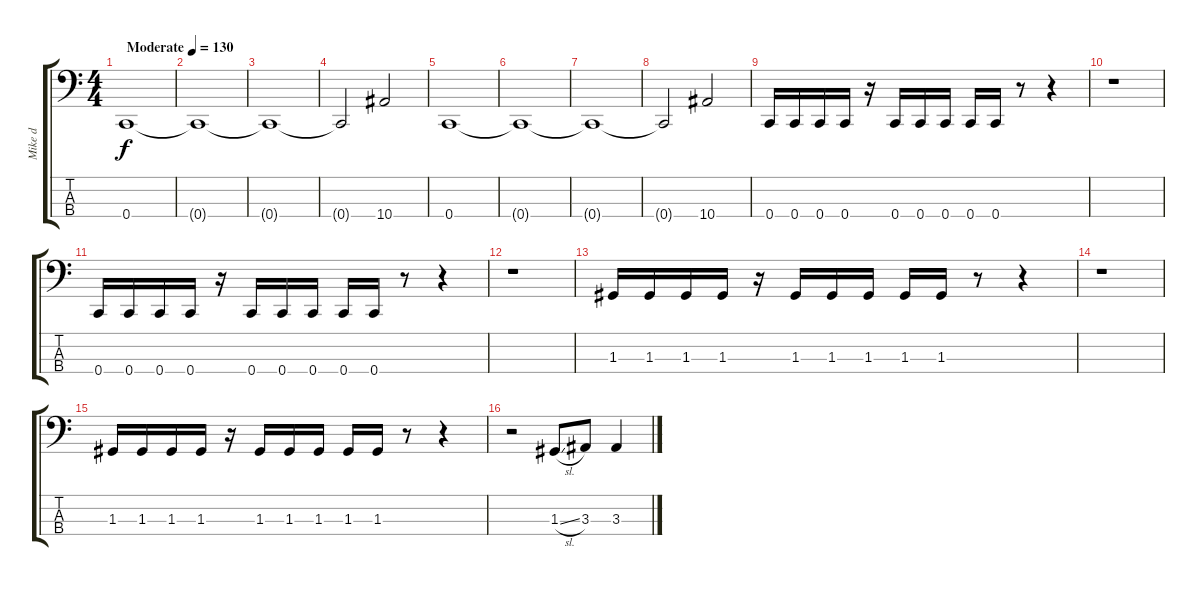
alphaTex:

\track ("Mike d" "Mike d") {solo instrument electricbassfinger}
\staff {score tabs}
\tuning (F2 C2 G1 C1) {hide}
\ts (4 4)
\tempo (130 "Moderate")
\clef f4
\ks c
0.4.1{dy f instrument electricbassfinger} |
0.4{t}.1 |
0.4{t}.1 |
0.4{t}.2 10.4.2 |
0.4.1 |
0.4{t}.1 |
0.4{t}.1 |
0.4{t}.2 10.4.2 |
0.4.16 0.4.16 0.4.16 0.4.16 r.16 0.4.16 0.4.16 0.4.16 0.4.16 0.4.16 r.8 r.4 |
r.1 |
0.4.16 0.4.16 0.4.16 0.4.16 r.16 0.4.16 0.4.16 0.4.16 0.4.16 0.4.16 r.8 r.4 |
r.1 |
1.3.16 1.3.16 1.3.16 1.3.16 r.16 1.3.16 1.3.16 1.3.16 1.3.16 1.3.16 r.8 r.4 |
r.1 |
1.3.16 1.3.16 1.3.16 1.3.16 r.16 1.3.16 1.3.16 1.3.16 1.3.16 1.3.16 r.8 r.4 |
r.2 1.3{sl}.8 3.3.8 3.3.4
